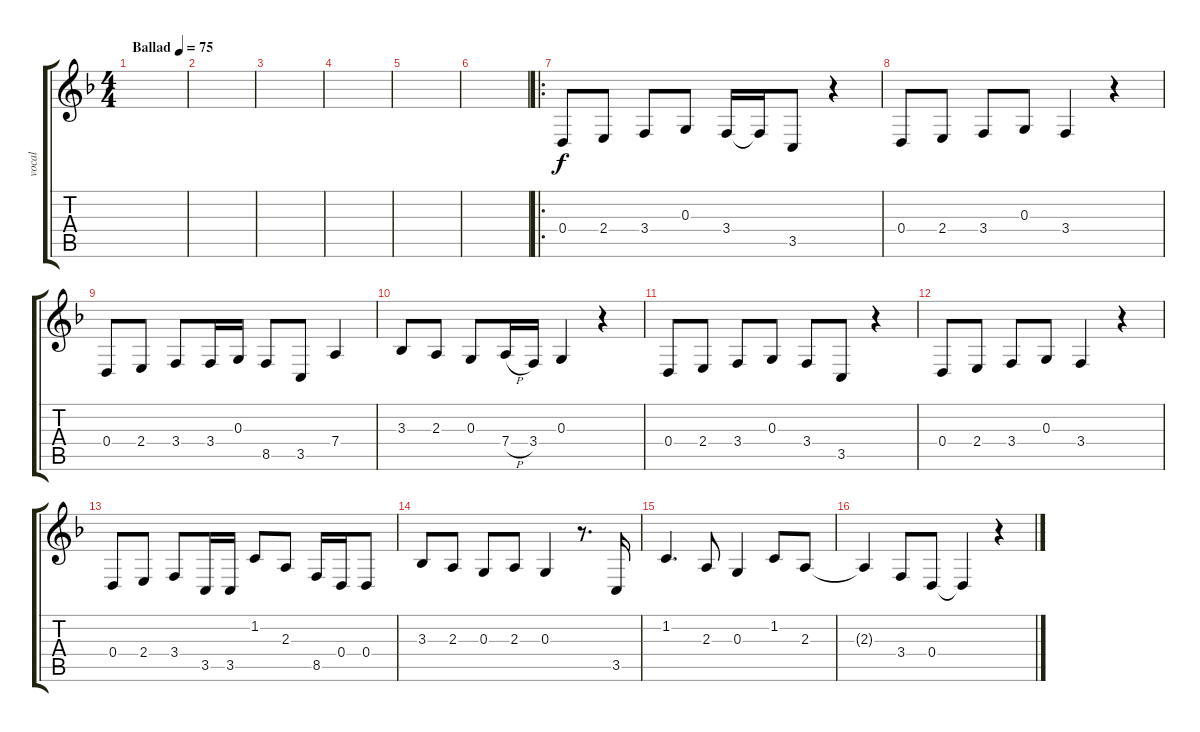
\track ("vocal" "vocal") {mute instrument frenchhorn}
\staff {score tabs}
\tuning (E4 B3 G3 D3 A2 E2) {hide}
\ts (4 4)
\tempo (75 "Ballad")
\clef g2
\ks f
|
|
|
|
|
|
\ro
0.4.8 2.4.8 3.4.8 0.3.8 3.4.16 3.4{t}.16 3.5.8 r.4 |
0.4.8 2.4.8 3.4.8 0.3.8 3.4.4 r.4 |
0.4.8 2.4.8 3.4.8 3.4.16 0.3.16 8.5.8 3.5.8 7.4.4 |
3.3.8 2.3.8 0.3.8 7.4{h}.16 3.4.16 0.3.4 r.4 |
0.4.8 2.4.8 3.4.8 0.3.8 3.4.8 3.5.8 r.4 |
0.4.8 2.4.8 3.4.8 0.3.8 3.4.4 r.4 |
0.4.8 2.4.8 3.4.8 3.5.16 3.5.16 1.2.8 2.3.8 8.5.16 0.4.16 0.4.8 |
3.3.8 2.3.8 0.3.8 2.3.8 0.3.4 r.8{d} 3.5.16 |
1.2.4{d} 2.3.8 0.3.4 1.2.8 2.3.8 |
2.3{t}.4 3.4.8 0.4.8 0.4{t}.4 r.4
